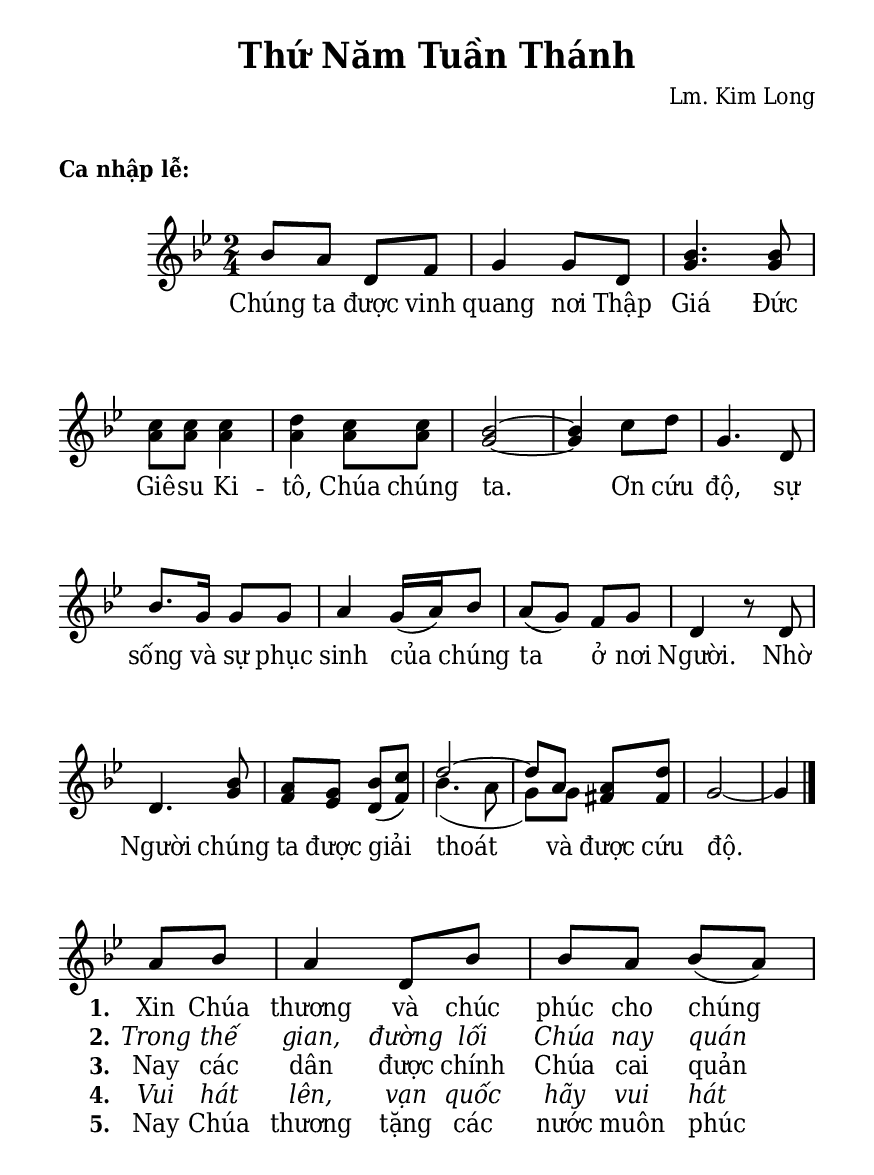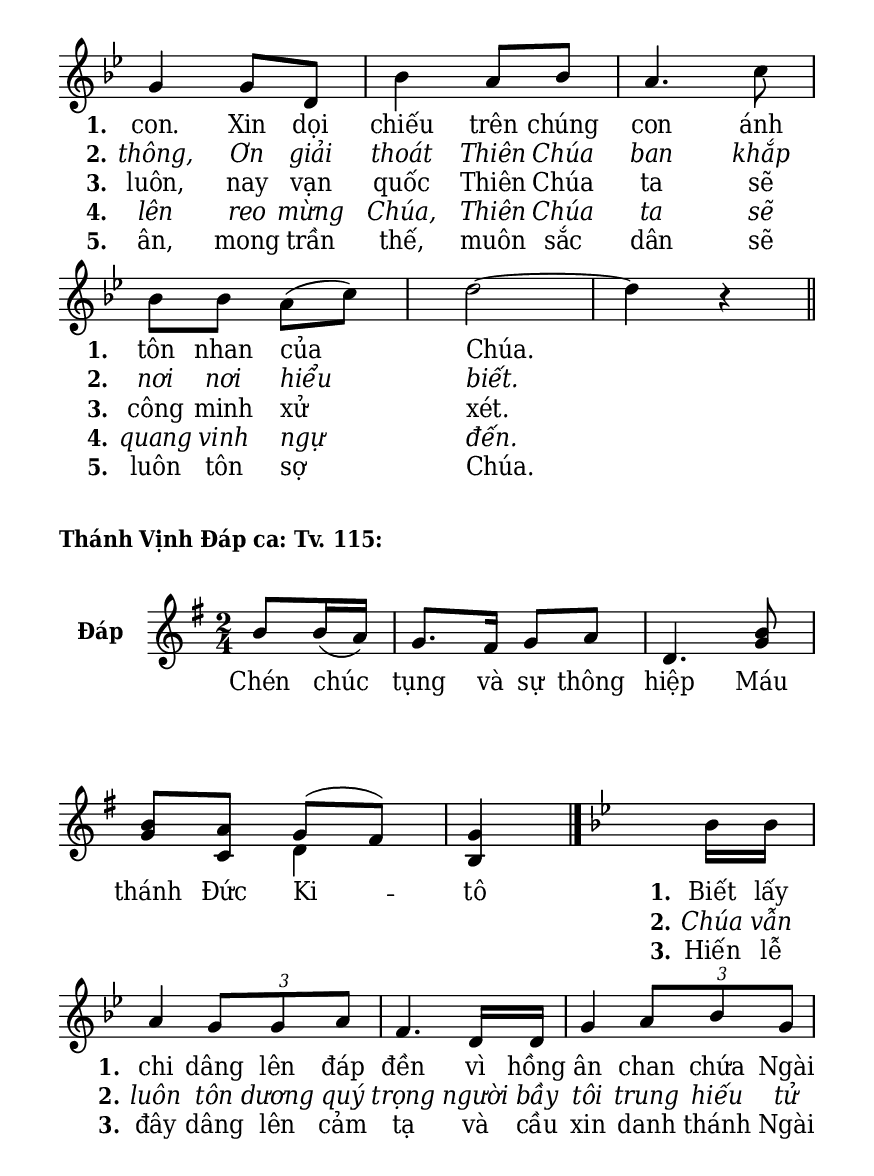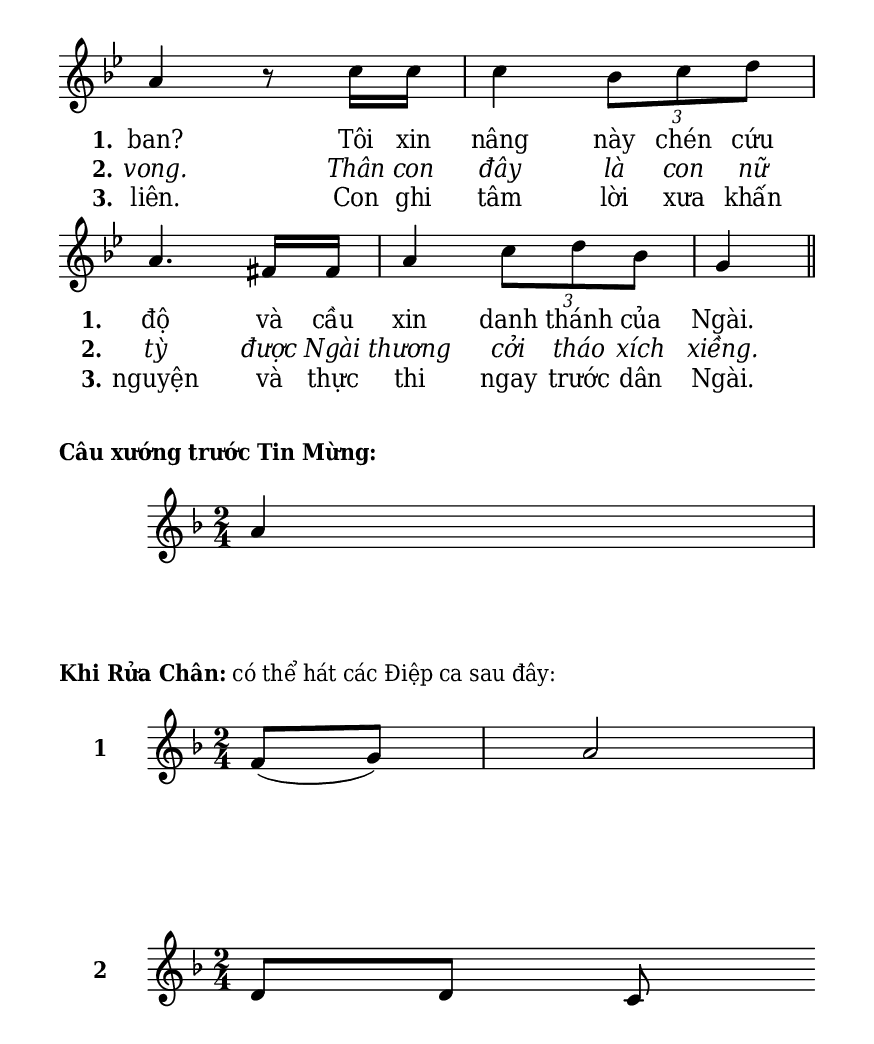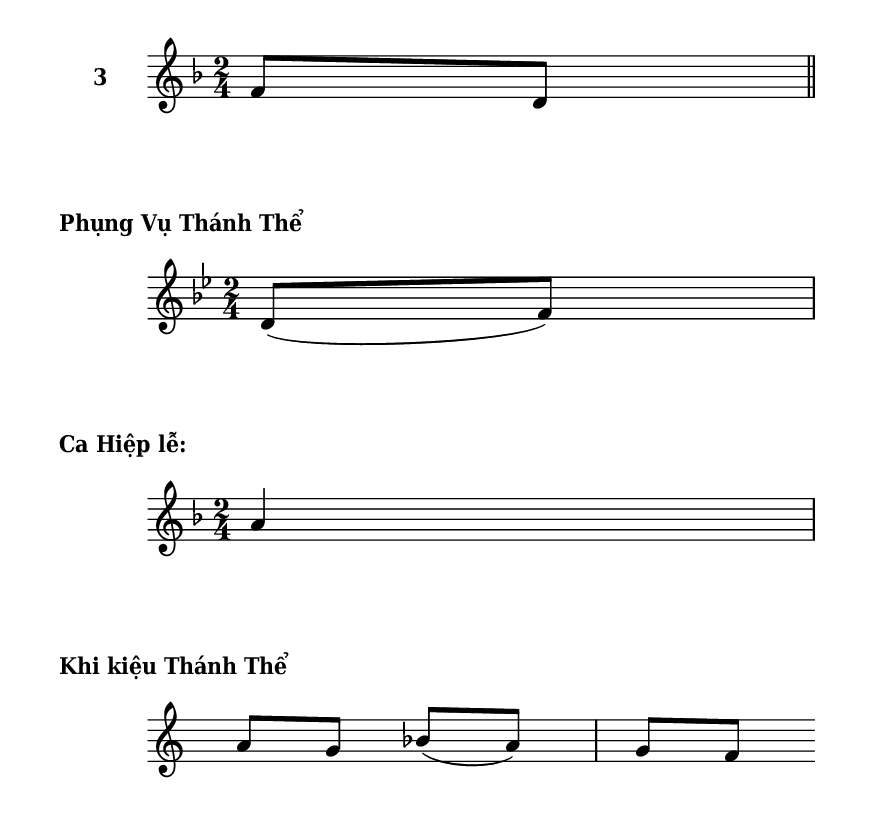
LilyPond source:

% Cài đặt chung
\version "2.22.1"
\include "english.ly"

\header {
  title = "Thứ Năm Tuần Thánh"
  composer = "Lm. Kim Long"
  %arranger = " "
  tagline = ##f
}

%
#(define (add-grob-definition grob-name grob-entry)
     (set! all-grob-descriptions
           (cons ((@@ (lily) completize-grob-entry)
                  (cons grob-name grob-entry))
                 all-grob-descriptions)))

#(add-grob-definition
    'StanzaNumberSpanner
    `((direction . ,LEFT)
      (font-series . bold)
      (padding . 1)
      (side-axis . ,X)
      (stencil . ,ly:text-interface::print)
      (X-offset . ,ly:side-position-interface::x-aligned-side)
      (Y-extent . ,grob::always-Y-extent-from-stencil)
      (meta . ((class . Spanner)
               (interfaces . (font-interface
                              side-position-interface
                              stanza-number-interface
                              text-interface))))))

\layout {
    \context {
      \Global
      \grobdescriptions #all-grob-descriptions
    }
    \context {
      \Score
      \remove Stanza_number_align_engraver
      \consists
        #(lambda (context)
           (let ((texts '())
                 (syllables '()))
             (make-engraver
              (acknowledgers
               ((stanza-number-interface engraver grob source-engraver)
                  (set! texts (cons grob texts)))
               ((lyric-syllable-interface engraver grob source-engraver)
                  (set! syllables (cons grob syllables))))
              ((stop-translation-timestep engraver)
                 (for-each
                  (lambda (text)
                    (for-each
                     (lambda (syllable)
                       (ly:pointer-group-interface::add-grob
                        text
                        'side-support-elements
                        syllable))
                     syllables))
                  texts)
                 (set! syllables '())))))
    }
    \context {
      \Lyrics
      \remove Stanza_number_engraver
      \consists
        #(lambda (context)
           (let ((text #f)
                 (last-stanza #f))
             (make-engraver
              ((process-music engraver)
                 (let ((stanza (ly:context-property context 'stanza #f)))
                   (if (and stanza (not (equal? stanza last-stanza)))
                       (let ((column (ly:context-property context
'currentCommandColumn)))
                         (set! last-stanza stanza)
                         (if text
                             (ly:spanner-set-bound! text RIGHT column))
                         (set! text (ly:engraver-make-grob engraver
'StanzaNumberSpanner '()))
                         (ly:grob-set-property! text 'text stanza)
                         (ly:spanner-set-bound! text LEFT column)))))
              ((finalize engraver)
                 (if text
                     (let ((column (ly:context-property context
'currentCommandColumn)))
                       (ly:spanner-set-bound! text RIGHT column)))))))
      \override StanzaNumberSpanner.horizon-padding = 10000
    }
}

stanzaReminderOff =
\temporary \override StanzaNumberSpanner.after-line-breaking =
   #(lambda (grob)
      ;; Can be replaced with (not (first-broken-spanner? grob)) in 2.23.
      (if (let ((siblings (ly:spanner-broken-into (ly:grob-original grob))))
            (and (pair? siblings)
                 (not (eq? grob (car siblings)))))
          (ly:grob-suicide! grob)))

stanzaReminderOn =
\undo \stanzaReminderOff
%

% Nhạc
nhacMauMot = \relative c'' {
  \key bf \major
  \time 2/4
  bf8 a d, f |
  g4 g8 d |
  <<
    {
      bf'4. bf8 |
      a a a4 |
      a c8 c |
      bf2 ~ |
      bf4
    }
    {
      g4. g8 |
      c c c4 |
      d a8 a |
      g2 ~ |
      g4
    }
  >>
  c8 d |
  g,4. d8 |
  bf'8. g16 g8 g |
  a4 g16 (a) bf8 |
  a (g) f g |
  d4 r8 d |
  d4.
  <<
    {
      bf'8 |
      a g bf (c)
    }
    {
      g |
      f ef d (f) 
    }
  >>
  <<
    {
      \voiceOne
      d'2 ~ |
      d8 a
    }
    \new Voice = "splitpart" {
      \voiceTwo
      bf4. (a8 |
      g) g
    }
  >>
  \oneVoice
  <<
    {
      a8 d |
    }
    {
      fs,8 fs
    }
  >>
  g2 ~ |
  g4 \bar "|." \break
  
  a8 bf |
  a4 d,8 bf' |
  bf a bf (a) |
  g4 g8 d |
  bf'4 a8 bf |
  a4. c8 |
  bf bf a (c) |
  d2 ~ |
  d4 r \bar "||"
}

nhacMauHai = \relative c'' {
  \key g \major
  \time 2/4
  \partial 4 b8 b16 (a) |
  g8. fs16 g8 a |
  d,4.
  <<
    {
      b'8 |
      b a
    }
    {
      g |
      g c,
    }
  >>
  <<
    {
      \voiceOne
      g' (fs)
    }
    \new Voice = "splitpart" {
      \voiceTwo
      d4
    }
  >>
  \oneVoice
  \partial 4 <g b,>4 \bar "|."
  
  \set Staff.explicitKeySignatureVisibility = #end-of-line-invisible
  \set Staff.printKeyCancellation = ##f
  \key bf \major
  \partial 8 bf16 bf |
  a4 \tuplet 3/2 { g8 g a } |
  f4. d16 d |
  g4 \tuplet 3/2 { a8 bf g } |
  a4 r8 c16 c |
  c4 \tuplet 3/2 { bf8 c d } |
  a4. fs16 fs |
  a4 \tuplet 3/2 { c8 d bf } |
  g4 \bar "||"
}

nhacMauBa = \relative c'' {
  \key f \major
  \time 2/4
  \partial 4 a4 |
  
}

nhacMauBon = \relative c' {
  \key f \major
  \time 2/4
  \partial 4 f8 (g) |
  a2 |
  
}

nhacMauNam = \relative c' {
  \key f \major
  \time 2/4
  d8 d c |
  
}

nhacMauSau = \relative c' {
  \key f \major
  \time 2/4
  \partial 4 f8 d \bar "||"
  
}

nhacMauBay = \relative c' {
  \key bf \major
  \time 2/4
  \partial 4 d8 (f) |
  
}

nhacMauTam = \relative c'' {
  \key f \major
  \time 2/4
  \partial 4 a4 |
  
}

nhacMauChin = \relative c'' {
  \key c \major
  \time 2/4
  a8 g bf (a) g f
}

% Lời
loiMauMot = \lyricmode {
  Chúng ta được vinh quang nơi Thập Giá Đức Giê -- su Ki -- tô,
  Chúa chúng ta.
  Ơn cứu độ, sự sống và sự phục sinh của chúng ta ở nơi Người.
  Nhờ Người chúng ta được giải thoát và được cứu độ.
  <<
    {
      \set stanza = "1."
      Xin Chúa thương và chúc phúc cho chúng con.
      Xin dọi chiếu trên chúng con ánh tôn nhan của Chúa.
    }
    \new Lyrics {
      \set associatedVoice = "beSop"
      \set stanza = "2."
      \override Lyrics.LyricText.font-shape = #'italic
      Trong thế gian, đường lối Chúa nay quán thông,
      Ơn giải thoát Thiên Chúa ban khắp nơi nơi hiểu biết.
    }
    \new Lyrics {
      \set associatedVoice = "beSop"
      \set stanza = "3."
      Nay các dân được chính Chúa cai quản luôn,
      nay vạn quốc Thiên Chúa ta sẽ công minh xử xét.
    }
    \new Lyrics {
      \set associatedVoice = "beSop"
      \set stanza = "4."
      \override Lyrics.LyricText.font-shape = #'italic
      Vui hát lên, vạn quốc hãy vui hát lên reo mừng Chúa,
      Thiên Chúa ta sẽ quang vinh ngự đến.
    }
    \new Lyrics {
      \set associatedVoice = "beSop"
      \set stanza = "5."
      Nay Chúa thương tặng các nước muôn phúc ân,
      mong trần thế, muôn sắc dân sẽ luôn tôn sợ Chúa.
    }
  >>
}

loiMauHai = \lyricmode {
  Chén chúc tụng và sự thông hiệp Máu thánh Đức Ki -- tô
  <<
    {
      \set stanza = "1."
      Biết lấy chi dâng lên đáp đền
      vì hồng ân chan chứa Ngài ban?
      Tôi xin nâng này chén cứu độ
      và cầu xin danh thánh của Ngài.
    }
    \new Lyrics {
      \set associatedVoice = "beSop"
      \set stanza = "2."
      \override Lyrics.LyricText.font-shape = #'italic
      Chúa vẫn luôn tôn dương quý trọng
      người bầy tôi trung hiếu tử vong.
      Thân con đây là con nữ tỳ
      được Ngài thương cởi tháo xích xiềng.
    }
    \new Lyrics {
      \set associatedVoice = "beSop"
      \set stanza = "3."
      Hiến lễ đây dâng lên cảm tạ
      và cầu xin danh thánh Ngài liên.
      Con ghi tâm lời xưa khấn nguyện
      và thực thi ngay trước dân Ngài.
    }
  >>
}

loiMauBa = \lyricmode {
  
}

loiMauBon = \lyricmode {
  
}

loiMauNam = \lyricmode {
  
}

loiMauSau = \lyricmode {
  
}

loiMauBay = \lyricmode {
  
}

loiMauTam = \lyricmode {
  
}

loiMauChin = \lyricmode {
  
}

% Dàn trang
\paper {
  #(set-paper-size "a5")
  top-margin = 10\mm
  bottom-margin = 10\mm
  left-margin = 10\mm
  right-margin = 10\mm
  indent = #0
  #(define fonts
	 (make-pango-font-tree "Deja Vu Serif Condensed"
	 		       "Deja Vu Serif Condensed"
			       "Deja Vu Serif Condensed"
			       (/ 20 20)))
  print-page-number = ##f
  %page-count = 9
}

% Đổi kích thước nốt cho bè phụ
notBePhu =
#(define-music-function (font-size music) (number? ly:music?)
   (for-some-music
     (lambda (m)
       (if (music-is-of-type? m 'rhythmic-event)
           (begin
             (set! (ly:music-property m 'tweaks)
                   (cons `(font-size . ,font-size)
                         (ly:music-property m 'tweaks)))
             #t)
           #f))
     music)
   music)

\markup {
  \vspace #2
  \bold "Ca nhập lễ:"
}

\score {
  <<
    \new Staff <<
        \clef treble
        \new Voice = beSop {
          \nhacMauMot
        }
      \new Lyrics \lyricsto beSop \loiMauMot
    >>
  >>
  \layout {
    indent = 15
    \override Lyrics.LyricSpace.minimum-distance = #0.6
    \override Score.BarNumber.break-visibility = ##(#f #f #f)
    \override Score.SpacingSpanner.uniform-stretching = ##t
    ragged-last = ##f
  }
}

\markup {
  \vspace #2
  \bold "Thánh Vịnh Đáp ca: Tv. 115:"
}

\score {
  <<
    \new Staff \with {
      instrumentName = \markup { \bold "Đáp" }} <<
        \clef treble
        \new Voice = beSop {
          \nhacMauHai
        }
      \new Lyrics \lyricsto beSop \loiMauHai
    >>
  >>
  \layout {
    indent = 15
    \override Lyrics.LyricSpace.minimum-distance = #0.7
    \override Score.BarNumber.break-visibility = ##(#f #f #f)
    \override Score.SpacingSpanner.uniform-stretching = ##t
    \override LyricHyphen.minimum-distance = #1.5
    ragged-last = ##f
  }
}

\markup {
  \vspace #2
  \bold "Câu xướng trước Tin Mừng:"
}

\score {
  <<
    \new Staff <<
        \clef treble
        \new Voice = beSop {
          \nhacMauBa
        }
      \new Lyrics \lyricsto beSop \loiMauBa
    >>
  >>
  \layout {
    indent = 15
    \override Lyrics.LyricSpace.minimum-distance = #0.7
    \override Score.BarNumber.break-visibility = ##(#f #f #f)
    \override Score.SpacingSpanner.uniform-stretching = ##t
    ragged-last = ##f
  }
}

\markup {
  \vspace #2
  \bold "Khi Rửa Chân:"
  \normal-text "có thể hát các Điệp ca sau đây:"
}


\score {
  <<
    \new Staff \with {
      instrumentName = \markup { \bold "1" }} <<
        \clef treble
        \new Voice = beSop {
          \nhacMauBon
        }
      \new Lyrics \lyricsto beSop \loiMauBon
    >>
  >>
  \layout {
    indent = 15
    \override Lyrics.LyricSpace.minimum-distance = #0.7
    \override Score.BarNumber.break-visibility = ##(#f #f #f)
    \override Score.SpacingSpanner.uniform-stretching = ##t
    ragged-last = ##f
  }
}

\markup {
  \vspace #2
}

\score {
  <<
    \new Staff \with {
      instrumentName = \markup { \bold "2" }} <<
        \clef treble
        \new Voice = beSop {
          \nhacMauNam
        }
      \new Lyrics \lyricsto beSop \loiMauNam
    >>
  >>
  \layout {
    indent = 15
    \override Lyrics.LyricSpace.minimum-distance = #0.7
    \override Score.BarNumber.break-visibility = ##(#f #f #f)
    \override Score.SpacingSpanner.uniform-stretching = ##t
    ragged-last = ##f
  }
}

\markup {
  \vspace #2
}

\score {
  <<
    \new Staff \with {
      instrumentName = \markup { \bold "3" }} <<
        \clef treble
        \new Voice = beSop {
          \nhacMauSau
        }
      \new Lyrics \lyricsto beSop \loiMauSau
    >>
  >>
  \layout {
    indent = 15
    \override Lyrics.LyricSpace.minimum-distance = #0.7
    \override Score.BarNumber.break-visibility = ##(#f #f #f)
    \override Score.SpacingSpanner.uniform-stretching = ##t
    ragged-last = ##f
  }
}

\markup {
  \vspace #2
  \bold "Phụng Vụ Thánh Thể"
}

\score {
  <<
    \new Staff <<
        \clef treble
        \new Voice = beSop {
          \nhacMauBay
        }
      \new Lyrics \lyricsto beSop \loiMauBay
    >>
  >>
  \layout {
    indent = 15
    \override Lyrics.LyricSpace.minimum-distance = #0.7
    \override Score.BarNumber.break-visibility = ##(#f #f #f)
    \override Score.SpacingSpanner.uniform-stretching = ##t
    ragged-last = ##f
  }
}

\markup {
  \vspace #2
  \bold "Ca Hiệp lễ:"
}

\score {
  <<
    \new Staff <<
        \clef treble
        \new Voice = beSop {
          \nhacMauTam
        }
      \new Lyrics \lyricsto beSop \loiMauTam
    >>
  >>
  \layout {
    indent = 15
    \override Lyrics.LyricSpace.minimum-distance = #0.8
    \override Score.BarNumber.break-visibility = ##(#f #f #f)
    \override Score.SpacingSpanner.uniform-stretching = ##t
    ragged-last = ##f
  }
}

\markup {
  \vspace #2
  \bold "Khi kiệu Thánh Thể"
}

\score {
  <<
    \new Staff <<
        \clef treble
        \new Voice = beSop {
          \nhacMauChin
        }
      \new Lyrics \lyricsto beSop \loiMauChin
    >>
  >>
  \layout {
    indent = 15
    \override Staff.TimeSignature.transparent = ##t
    \override Lyrics.LyricSpace.minimum-distance = #0.8
    \override Score.BarNumber.break-visibility = ##(#f #f #f)
    \override Score.SpacingSpanner.uniform-stretching = ##t
    \set Score.defaultBarType = ""
    \set Score.barAlways = ##t
    ragged-last = ##f
  }
}
